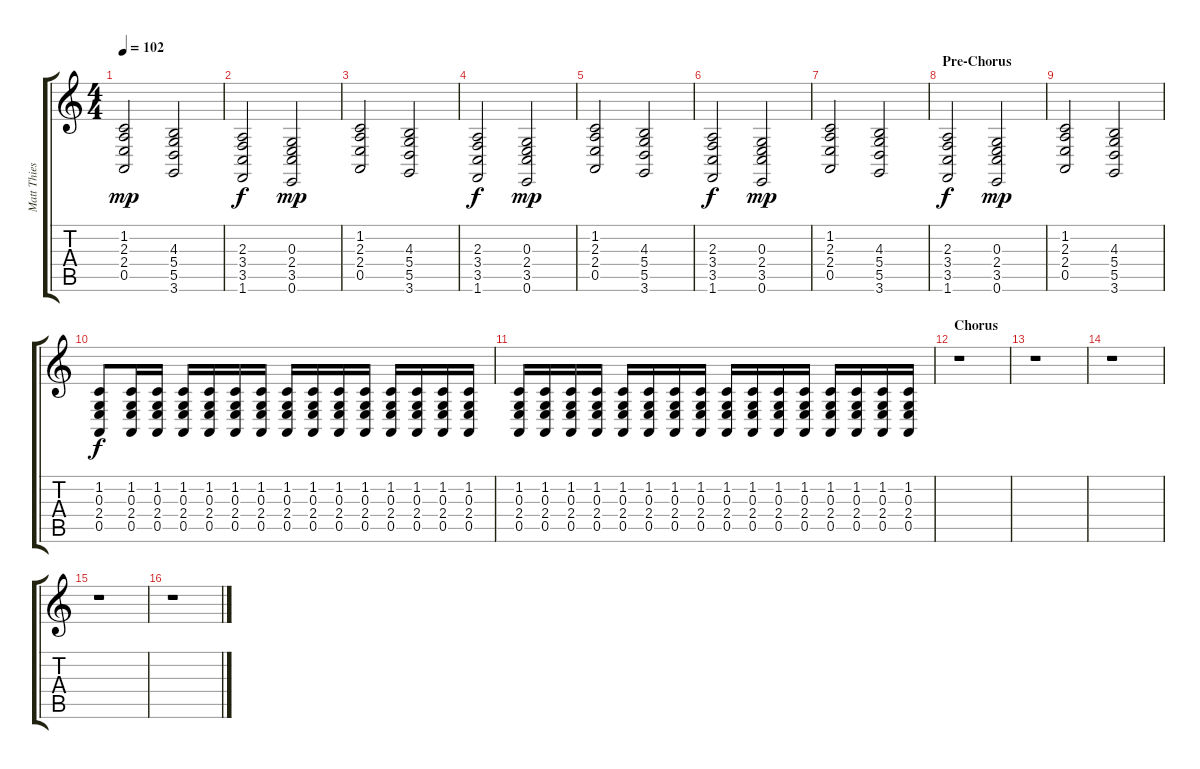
\track ("Matt Thiessen (Piano L/H)" "Matt Thies") {instrument acousticgrandpiano}
\staff {score tabs}
\tuning (E4 B3 G3 D3 A2 E2) {hide}
\ts (4 4)
\tempo 102
\clef g2
\ks c
(1.2 2.3 2.4 0.5).2{dy mp} (4.3 5.4 5.5 3.6).2 |
(2.3 3.4 3.5 1.6).2{dy f} (0.3 2.4 3.5 0.6).2{dy mp} |
(1.2 2.3 2.4 0.5).2 (4.3 5.4 5.5 3.6).2 |
(2.3 3.4 3.5 1.6).2{dy f} (0.3 2.4 3.5 0.6).2{dy mp} |
(1.2 2.3 2.4 0.5).2 (4.3 5.4 5.5 3.6).2 |
(2.3 3.4 3.5 1.6).2{dy f} (0.3 2.4 3.5 0.6).2{dy mp} |
(1.2 2.3 2.4 0.5).2 (4.3 5.4 5.5 3.6).2 |
\section ("" "Pre-Chorus")
(2.3 3.4 3.5 1.6).2{dy f} (0.3 2.4 3.5 0.6).2{dy mp} |
(1.2 2.3 2.4 0.5).2 (4.3 5.4 5.5 3.6).2 |
(1.2 0.3 2.4 0.5).8{dy f} (1.2 0.3 2.4 0.5).16 (1.2 0.3 2.4 0.5).16 (1.2 0.3 2.4 0.5).16 (1.2 0.3 2.4 0.5).16 (1.2 0.3 2.4 0.5).16 (1.2 0.3 2.4 0.5).16 (1.2 0.3 2.4 0.5).16 (1.2 0.3 2.4 0.5).16 (1.2 0.3 2.4 0.5).16 (1.2 0.3 2.4 0.5).16 (1.2 0.3 2.4 0.5).16 (1.2 0.3 2.4 0.5).16 (1.2 0.3 2.4 0.5).16 (1.2 0.3 2.4 0.5).16 |
(1.2 0.3 2.4 0.5).16 (1.2 0.3 2.4 0.5).16 (1.2 0.3 2.4 0.5).16 (1.2 0.3 2.4 0.5).16 (1.2 0.3 2.4 0.5).16 (1.2 0.3 2.4 0.5).16 (1.2 0.3 2.4 0.5).16 (1.2 0.3 2.4 0.5).16 (1.2 0.3 2.4 0.5).16 (1.2 0.3 2.4 0.5).16 (1.2 0.3 2.4 0.5).16 (1.2 0.3 2.4 0.5).16 (1.2 0.3 2.4 0.5).16 (1.2 0.3 2.4 0.5).16 (1.2 0.3 2.4 0.5).16 (1.2 0.3 2.4 0.5).16 |
\section ("" "Chorus")
r.1 |
r.1 |
r.1 |
r.1 |
r.1
